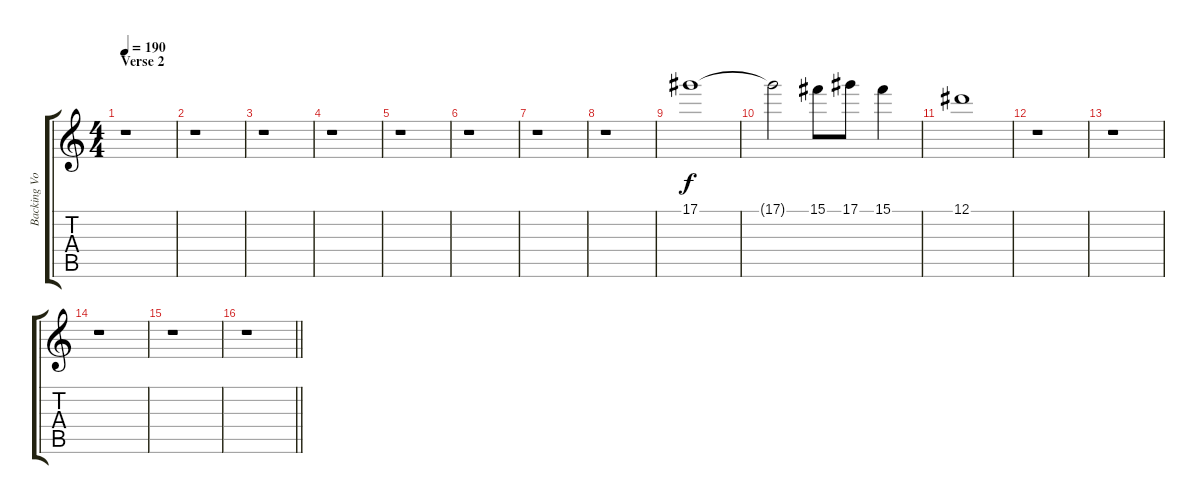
\track ("Backing Vocals" "Backing Vo") {instrument overdrivenguitar}
\staff {score tabs}
\tuning (Eb4 Bb3 Gb3 Db3 Ab2 Eb2) {hide}
\ts (4 4)
\section ("" "Verse 2")
\tempo 190
\clef g2
\ks c
r.1{dy f} |
r.1 |
r.1 |
r.1 |
r.1 |
r.1 |
r.1 |
r.1 |
17.1.1 |
17.1{t}.2 15.1.8 17.1.8 15.1.4 |
12.1.1 |
r.1 |
r.1 |
r.1 |
r.1 |
\barLineRight lightlight
r.1
